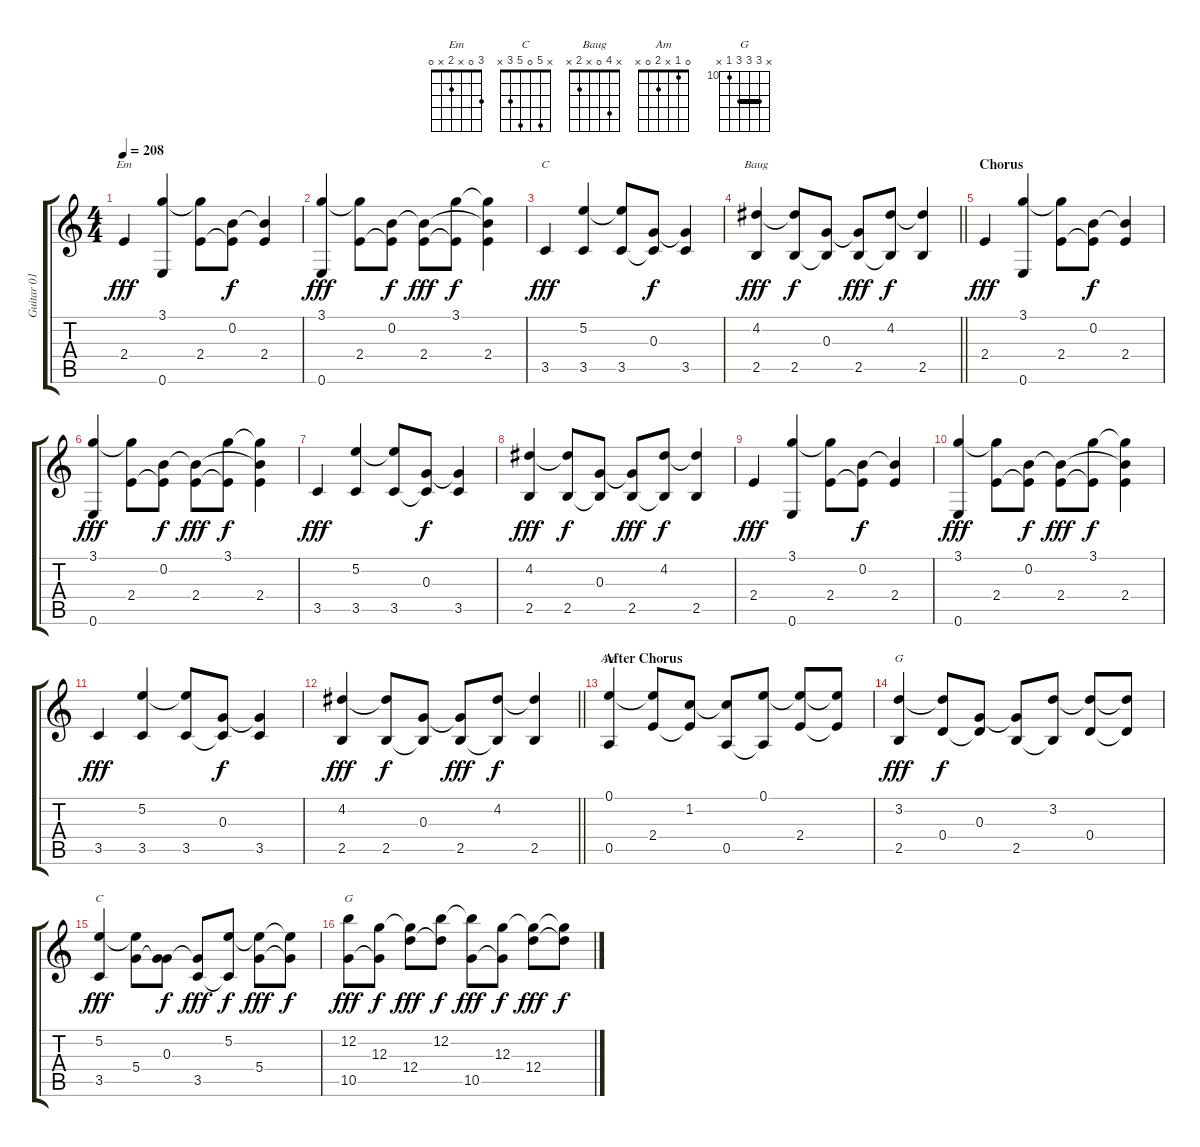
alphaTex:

\track ("Guitar 01 - Rhythm" "Guitar 01 ") {instrument acousticguitarsteel}
\staff {score tabs}
\tuning (E4 B3 G3 D3 A2 E2) {hide}
\chord ("Em" 3 0 x 2 x 0)
\chord ("C" x 5 0 x 3 x) {firstfret 3}
\chord ("Baug" x 4 0 x 2 x)
\chord ("Am" 0 1 x 2 0 x)
\chord ("G" x 3 0 0 2 x)
\chord ("C" x 5 0 5 3 x)
\chord ("G" x 12 12 12 10 x) {firstfret 10 barre 12}
\ts (4 4)
\tempo 208
\clef g2
\ks c
2.4.4{ch "Em" dy fff} (3.1 0.6).4 (3.1{t} 2.4).8 (0.2 2.4{t}).8{dy f} (0.2{t} 2.4).4 |
(3.1 0.6).4{dy fff} (3.1{t} 2.4).8 (0.2 2.4{t}).8{dy f} (0.2{t} 2.4).8{dy fff} (3.1 2.4{t}).8{dy f} (3.1{t} 0.2{t} 2.4).4 |
3.5.4{ch "C" dy fff} (5.2 3.5).4 (5.2{t} 3.5).8 (0.3 3.5{t}).8{dy f} (0.3{t} 3.5).4 |
\barLineRight lightlight
(4.2 2.5).4{ch "Baug" dy fff} (4.2{t} 2.5).8{dy f} (0.3 2.5{t}).8 (0.3{t} 2.5).8{dy fff} (4.2 2.5{t}).8{dy f} (4.2{t} 2.5).4 |
\section ("" "Chorus")
2.4.4{dy fff} (3.1 0.6).4 (3.1{t} 2.4).8 (0.2 2.4{t}).8{dy f} (0.2{t} 2.4).4 |
(3.1 0.6).4{dy fff} (3.1{t} 2.4).8 (0.2 2.4{t}).8{dy f} (0.2{t} 2.4).8{dy fff} (3.1 2.4{t}).8{dy f} (3.1{t} 0.2{t} 2.4).4 |
3.5.4{dy fff} (5.2 3.5).4 (5.2{t} 3.5).8 (0.3 3.5{t}).8{dy f} (0.3{t} 3.5).4 |
(4.2 2.5).4{dy fff} (4.2{t} 2.5).8{dy f} (0.3 2.5{t}).8 (0.3{t} 2.5).8{dy fff} (4.2 2.5{t}).8{dy f} (4.2{t} 2.5).4 |
2.4.4{dy fff} (3.1 0.6).4 (3.1{t} 2.4).8 (0.2 2.4{t}).8{dy f} (0.2{t} 2.4).4 |
(3.1 0.6).4{dy fff} (3.1{t} 2.4).8 (0.2 2.4{t}).8{dy f} (0.2{t} 2.4).8{dy fff} (3.1 2.4{t}).8{dy f} (3.1{t} 0.2{t} 2.4).4 |
3.5.4{dy fff} (5.2 3.5).4 (5.2{t} 3.5).8 (0.3 3.5{t}).8{dy f} (0.3{t} 3.5).4 |
\barLineRight lightlight
(4.2 2.5).4{dy fff} (4.2{t} 2.5).8{dy f} (0.3 2.5{t}).8 (0.3{t} 2.5).8{dy fff} (4.2 2.5{t}).8{dy f} (4.2{t} 2.5).4 |
\section ("" "After Chorus")
(0.1 0.5).4{ch "Am"} (0.1{t} 2.4).8 (1.2 2.4{t}).8 (1.2{t} 0.5).8 (0.1 0.5{t}).8 (0.1{t} 2.4).8 (0.1{t} 2.4{t}).8 |
(3.2 2.5).4{ch "G" dy fff} (3.2{t} 0.4).8{dy f} (0.3 0.4{t}).8 (0.3{t} 2.5).8 (3.2 2.5{t}).8 (3.2{t} 0.4).8 (3.2{t} 0.4{t}).8 |
(5.2 3.5).4{ch "C" dy fff} (5.2{t} 5.4).8 (0.3 5.4{t}).8{dy f} (0.3{t} 3.5).8{dy fff} (5.2 3.5{t}).8{dy f} (5.2{t} 5.4).8{dy fff} (5.2{t} 5.4{t}).8{dy f} |
(12.2 10.5).8{ch "G" dy fff} (12.3 10.5{t}).8{dy f} (12.3{t} 12.4).8{dy fff} (12.2 12.4{t}).8{dy f} (12.2{t} 10.5).8{dy fff} (12.3 10.5{t}).8{dy f} (12.3{t} 12.4).8{dy fff} (12.3{t} 12.4{t}).8{dy f}
